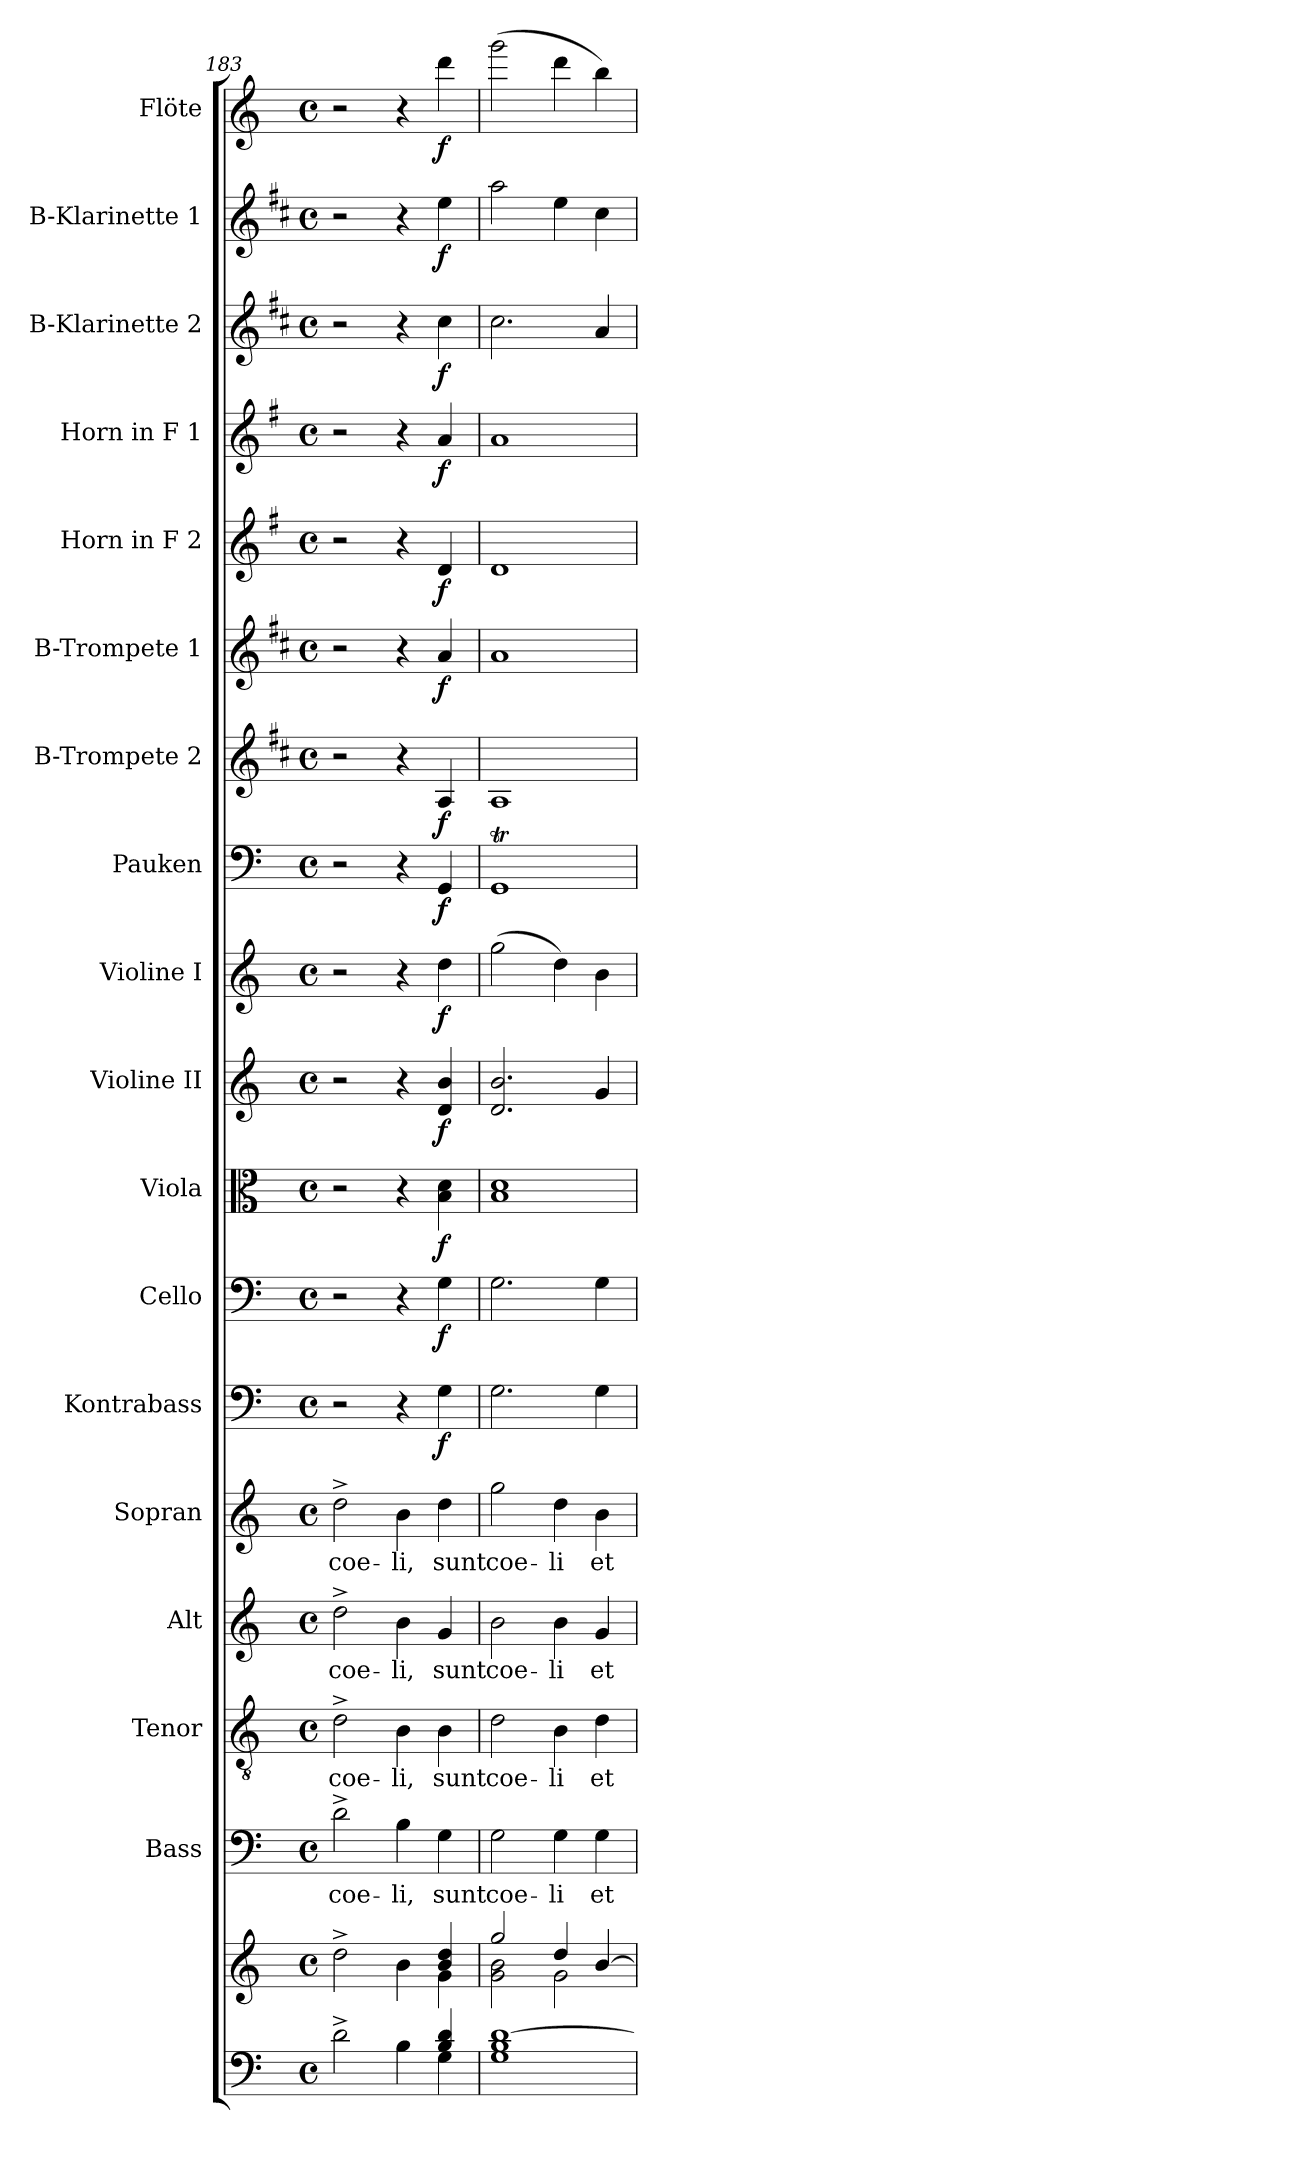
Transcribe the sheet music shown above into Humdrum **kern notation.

**kern	**kern	**kern	**text	**kern	**text	**kern	**text	**kern	**text	**kern	**dynam	**kern	**dynam	**kern	**dynam	**kern	**dynam	**kern	**dynam	**kern	**dynam	**kern	**dynam	**kern	**dynam	**kern	**dynam	**kern	**dynam	**kern	**dynam	**kern	**dynam	**kern	**dynam
*part18	*part18	*part17	*part17	*part16	*part16	*part15	*part15	*part14	*part14	*part13	*part13	*part12	*part12	*part11	*part11	*part10	*part10	*part9	*part9	*part8	*part8	*part7	*part7	*part6	*part6	*part5	*part5	*part4	*part4	*part3	*part3	*part2	*part2	*part1	*part1
*staff19	*staff18	*staff17	*staff17	*staff16	*staff16	*staff15	*staff15	*staff14	*staff14	*staff13	*staff13	*staff12	*staff12	*staff11	*staff11	*staff10	*staff10	*staff9	*staff9	*staff8	*staff8	*staff7	*staff7	*staff6	*staff6	*staff5	*staff5	*staff4	*staff4	*staff3	*staff3	*staff2	*staff2	*staff1	*staff1
*	*	*I"Bass	*	*I"Tenor	*	*I"Alt	*	*I"Sopran	*	*I"Kontrabass	*	*I"Cello	*	*I"Viola	*	*I"Violine II	*	*I"Violine I	*	*I"Pauken	*	*I"B-Trompete 2	*	*I"B-Trompete 1	*	*I"Horn in F 2	*	*I"Horn in F 1	*	*I"B-Klarinette 2	*	*I"B-Klarinette 1	*	*I"Flöte	*
*	*	*I'B.	*	*I'T.	*	*I'A.	*	*I'S.	*	*I'Kb.	*	*	*	*I'Vla.	*	*I'Vl. II	*	*I'Vl. I	*	*I'Pk.	*	*I'Trp. 2	*	*I'Trp. 1	*	*	*	*	*	*I'Kl. 2	*	*I'Kl. 1	*	*I'Fl.	*
*clefF4	*clefG2	*clefF4	*	*clefGv2	*	*clefG2	*	*clefG2	*	*clefF4	*	*clefF4	*	*clefC3	*	*clefG2	*	*clefG2	*	*clefF4	*	*clefG2	*	*clefG2	*	*clefG2	*	*clefG2	*	*clefG2	*	*clefG2	*	*clefG2	*
*	*	*	*	*	*	*	*	*	*	*ITrd7c12	*	*	*	*	*	*	*	*	*	*	*	*ITrd1c2	*	*ITrd1c2	*	*ITrd4c7	*	*ITrd4c7	*	*ITrd1c2	*	*ITrd1c2	*	*	*
*k[]	*k[]	*k[]	*	*k[]	*	*k[]	*	*k[]	*	*k[]	*	*k[]	*	*k[]	*	*k[]	*	*k[]	*	*k[]	*	*k[]	*	*k[]	*	*k[]	*	*k[]	*	*k[]	*	*k[]	*	*k[]	*
*C:	*C:	*C:	*	*C:	*	*C:	*	*C:	*	*C:	*	*C:	*	*C:	*	*C:	*	*C:	*	*C:	*	*C:	*	*C:	*	*C:	*	*C:	*	*C:	*	*C:	*	*C:	*
*M4/4	*M4/4	*M4/4	*	*M4/4	*	*M4/4	*	*M4/4	*	*M4/4	*	*M4/4	*	*M4/4	*	*M4/4	*	*M4/4	*	*M4/4	*	*M4/4	*	*M4/4	*	*M4/4	*	*M4/4	*	*M4/4	*	*M4/4	*	*M4/4	*
*met(c)	*met(c)	*met(c)	*	*met(c)	*	*met(c)	*	*met(c)	*	*met(c)	*	*met(c)	*	*met(c)	*	*met(c)	*	*met(c)	*	*met(c)	*	*met(c)	*	*met(c)	*	*met(c)	*	*met(c)	*	*met(c)	*	*met(c)	*	*met(c)	*
=183	=183	=183	=183	=183	=183	=183	=183	=183	=183	=183	=183	=183	=183	=183	=183	=183	=183	=183	=183	=183	=183	=183	=183	=183	=183	=183	=183	=183	=183	=183	=183	=183	=183	=183	=183
*^	*^	*	*	*	*	*	*	*	*	*	*	*	*	*	*	*	*	*	*	*	*	*	*	*	*	*	*	*	*	*	*	*	*	*	*
!	!	!	!	!	!LO:LY:b	!	!LO:LY:b	!	!LO:LY:b	!	!LO:LY:b	!	!	!	!	!	!	!	!	!	!	!	!	!	!	!	!	!	!	!	!	!	!	!	!	!	!
2.ryy	2d^>\	2.ryy	2dd^>\	2d^>\	coe-	2d^>\	coe-	2dd^>\	coe-	2dd^>\	coe-	2r	.	2r	.	2r	.	2r	.	2r	.	2r	.	2r	.	2r	.	2r	.	2r	.	2r	.	2r	.	2r	.
!	!	!	!	!	!LO:LY:b	!	!LO:LY:b	!	!LO:LY:b	!	!LO:LY:b	!	!	!	!	!	!	!	!	!	!	!	!	!	!	!	!	!	!	!	!	!	!	!	!	!	!
.	4B\	.	4b\	4B\	-li,	4B\	-li,	4b\	-li,	4b\	-li,	4r	.	4r	.	4r	.	4r	.	4r	.	4r	.	4r	.	4r	.	4r	.	4r	.	4r	.	4r	.	4r	.
!	!	!	!	!	!LO:LY:b	!	!LO:LY:b	!	!LO:LY:b	!	!LO:LY:b	!	!LO:DY:b	!	!LO:DY:b	!	!LO:DY:b	!	!LO:DY:b	!	!LO:DY:b	!	!LO:DY:b	!	!LO:DY:b	!	!LO:DY:b	!	!LO:DY:b	!	!LO:DY:b	!	!LO:DY:b	!	!LO:DY:b	!	!LO:DY:b
4B/ 4d/	4G\	4b/ 4dd/	4g\	4G\	sunt	4B\	sunt	4g/	sunt	4dd\	sunt	4GG\	f	4G\	f	4B\ 4d\	f	4d/ 4b/	f	4dd\	f	4GG/	f	4G/	f	4g/	f	4G/	f	4d/	f	4b\	f	4dd\	f	4ddd\	f
=184	=184	=184	=184	=184	=184	=184	=184	=184	=184	=184	=184	=184	=184	=184	=184	=184	=184	=184	=184	=184	=184	=184	=184	=184	=184	=184	=184	=184	=184	=184	=184	=184	=184	=184	=184	=184	=184
!	!	!	!	!	!LO:LY:b	!	!LO:LY:b	!	!LO:LY:b	!	!LO:LY:b	!	!	!	!	!	!	!	!	!	!	!	!	!	!	!	!	!	!	!	!	!	!	!	!	!	!
1B [>1d	1G	2gg/	2g\ 2b\	2G\	coe-	2d\	coe-	2b\	coe-	2gg\	coe-	2.GG\	.	2.G\	.	1B 1d	.	2.d/ 2.b/	.	(>2gg\	.	1GGT	.	1G	.	1g	.	1G	.	1d	.	2.b\	.	2gg\	.	(>2ggg\	.
!	!	!	!	!	!LO:LY:b	!	!LO:LY:b	!	!LO:LY:b	!	!LO:LY:b	!	!	!	!	!	!	!	!	!	!	!	!	!	!	!	!	!	!	!	!	!	!	!	!	!	!
.	.	4dd/	2g\	4G\	-li	4B\	-li	4b\	-li	4dd\	-li	.	.	.	.	.	.	.	.	4dd\)	.	.	.	.	.	.	.	.	.	.	.	.	.	4dd\	.	4ddd\	.
!	!	!	!	!	!LO:LY:b	!	!LO:LY:b	!	!LO:LY:b	!	!LO:LY:b	!	!	!	!	!	!	!	!	!	!	!	!	!	!	!	!	!	!	!	!	!	!	!	!	!	!
.	.	[>4b/	.	4G\	et	4d\	et	4g/	et	4b\	et	4GG\	.	4G\	.	.	.	4g/	.	4b\	.	.	.	.	.	.	.	.	.	.	.	4g/	.	4b\	.	4bb\)	.
*v	*v	*	*	*	*	*	*	*	*	*	*	*	*	*	*	*	*	*	*	*	*	*	*	*	*	*	*	*	*	*	*	*	*	*	*	*	*
*	*v	*v	*	*	*	*	*	*	*	*	*	*	*	*	*	*	*	*	*	*	*	*	*	*	*	*	*	*	*	*	*	*	*	*	*	*
=	=	=	=	=	=	=	=	=	=	=	=	=	=	=	=	=	=	=	=	=	=	=	=	=	=	=	=	=	=	=	=	=	=	=	=
*-	*-	*-	*-	*-	*-	*-	*-	*-	*-	*-	*-	*-	*-	*-	*-	*-	*-	*-	*-	*-	*-	*-	*-	*-	*-	*-	*-	*-	*-	*-	*-	*-	*-	*-	*-
